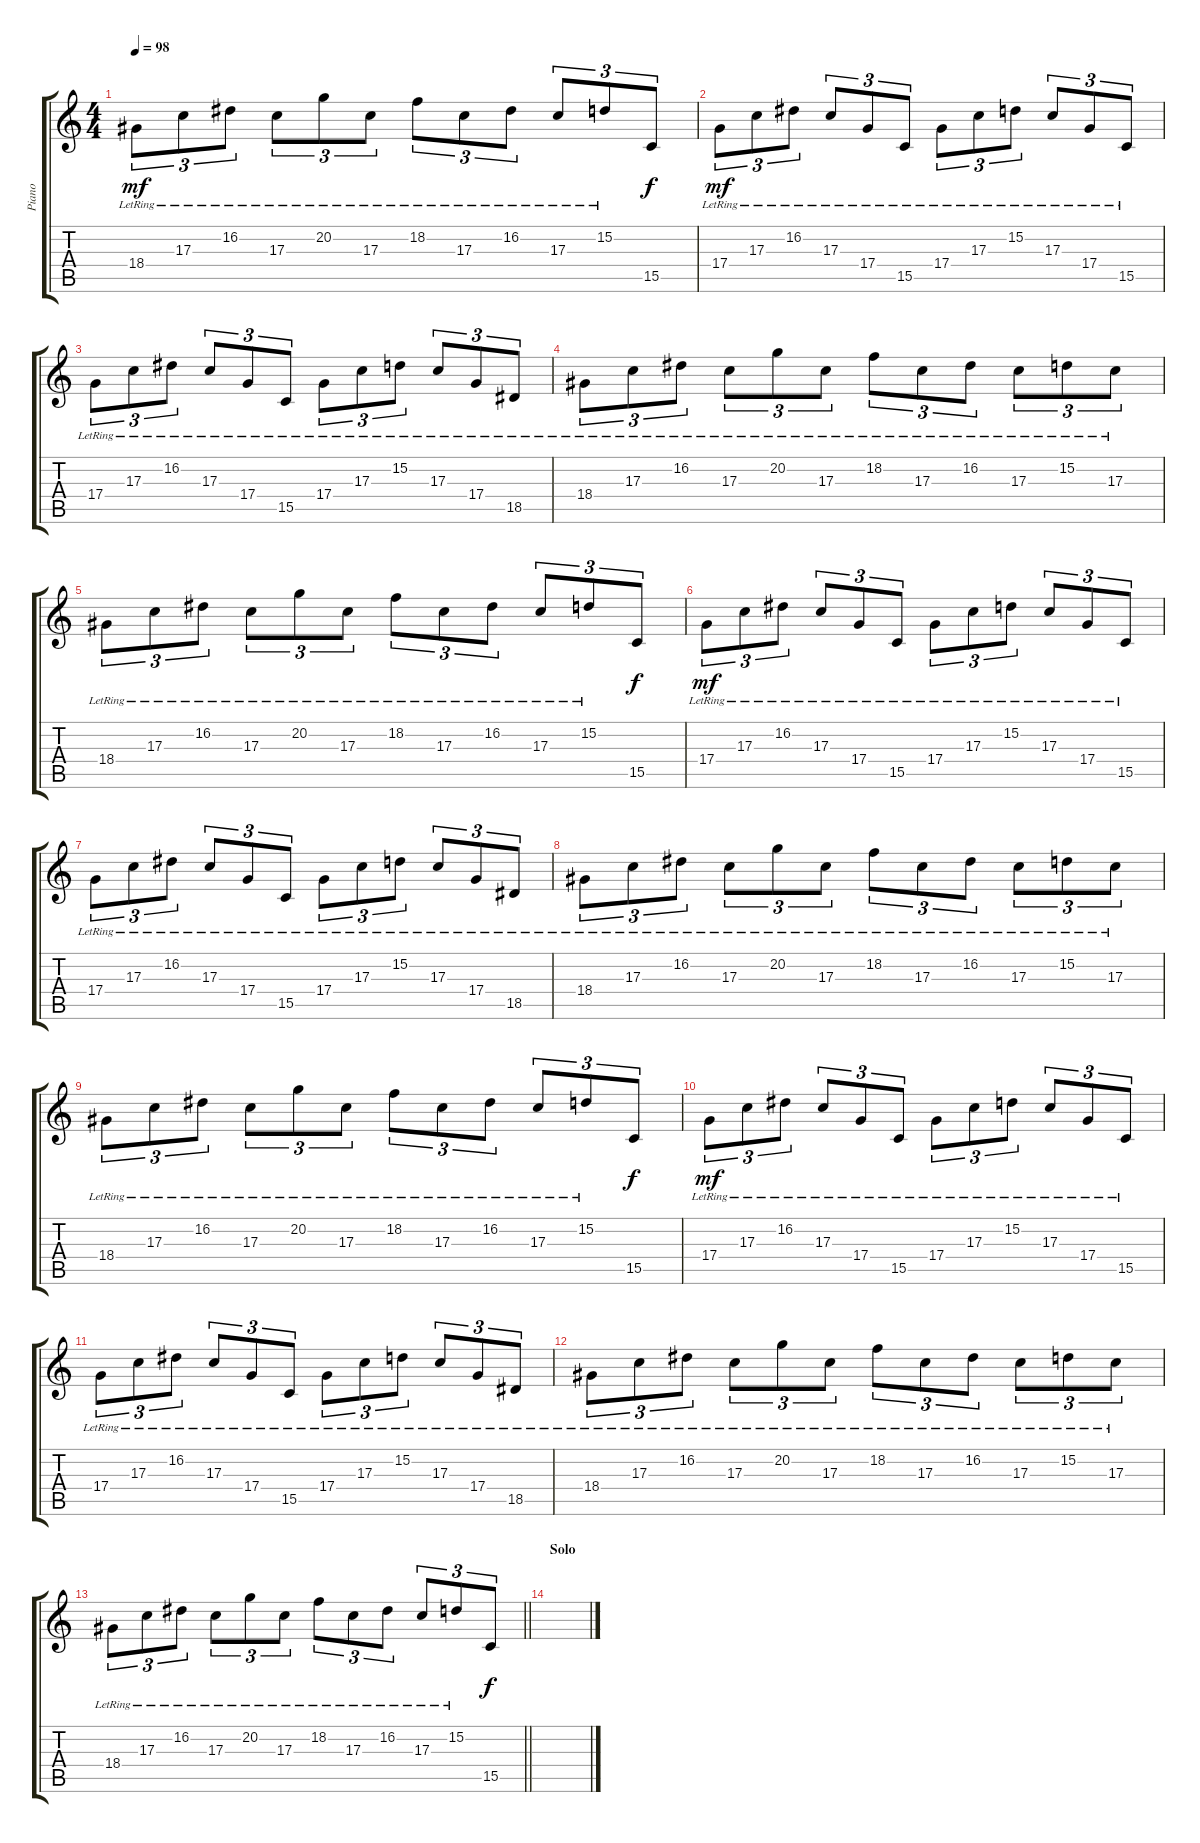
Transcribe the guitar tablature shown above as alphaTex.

\track ("Piano" "Piano") {instrument harpsichord}
\staff {score tabs}
\tuning (E4 B3 G3 D3 A2 E2) {hide}
\ts (4 4)
\tempo 98
\clef g2
\ks c
18.4{lr}.8{tu (3 2) dy mf} 17.3{lr}.8{tu (3 2)} 16.2{lr}.8{tu (3 2)} 17.3{lr}.8{tu (3 2)} 20.2{lr}.8{tu (3 2)} 17.3{lr}.8{tu (3 2)} 18.2{lr}.8{tu (3 2)} 17.3{lr}.8{tu (3 2)} 16.2{lr}.8{tu (3 2)} 17.3{lr}.8{tu (3 2)} 15.2{lr}.8{tu (3 2)} 15.5.8{tu (3 2) dy f} |
17.4{lr}.8{tu (3 2) dy mf} 17.3{lr}.8{tu (3 2)} 16.2{lr}.8{tu (3 2)} 17.3{lr}.8{tu (3 2)} 17.4{lr}.8{tu (3 2)} 15.5{lr}.8{tu (3 2)} 17.4{lr}.8{tu (3 2)} 17.3{lr}.8{tu (3 2)} 15.2{lr}.8{tu (3 2)} 17.3{lr}.8{tu (3 2)} 17.4{lr}.8{tu (3 2)} 15.5{lr}.8{tu (3 2)} |
17.4{lr}.8{tu (3 2)} 17.3{lr}.8{tu (3 2)} 16.2{lr}.8{tu (3 2)} 17.3{lr}.8{tu (3 2)} 17.4{lr}.8{tu (3 2)} 15.5{lr}.8{tu (3 2)} 17.4{lr}.8{tu (3 2)} 17.3{lr}.8{tu (3 2)} 15.2{lr}.8{tu (3 2)} 17.3{lr}.8{tu (3 2)} 17.4{lr}.8{tu (3 2)} 18.5{lr}.8{tu (3 2)} |
18.4{lr}.8{tu (3 2)} 17.3{lr}.8{tu (3 2)} 16.2{lr}.8{tu (3 2)} 17.3{lr}.8{tu (3 2)} 20.2{lr}.8{tu (3 2)} 17.3{lr}.8{tu (3 2)} 18.2{lr}.8{tu (3 2)} 17.3{lr}.8{tu (3 2)} 16.2{lr}.8{tu (3 2)} 17.3{lr}.8{tu (3 2)} 15.2{lr}.8{tu (3 2)} 17.3{lr}.8{tu (3 2)} |
18.4{lr}.8{tu (3 2)} 17.3{lr}.8{tu (3 2)} 16.2{lr}.8{tu (3 2)} 17.3{lr}.8{tu (3 2)} 20.2{lr}.8{tu (3 2)} 17.3{lr}.8{tu (3 2)} 18.2{lr}.8{tu (3 2)} 17.3{lr}.8{tu (3 2)} 16.2{lr}.8{tu (3 2)} 17.3{lr}.8{tu (3 2)} 15.2{lr}.8{tu (3 2)} 15.5.8{tu (3 2) dy f} |
17.4{lr}.8{tu (3 2) dy mf} 17.3{lr}.8{tu (3 2)} 16.2{lr}.8{tu (3 2)} 17.3{lr}.8{tu (3 2)} 17.4{lr}.8{tu (3 2)} 15.5{lr}.8{tu (3 2)} 17.4{lr}.8{tu (3 2)} 17.3{lr}.8{tu (3 2)} 15.2{lr}.8{tu (3 2)} 17.3{lr}.8{tu (3 2)} 17.4{lr}.8{tu (3 2)} 15.5{lr}.8{tu (3 2)} |
17.4{lr}.8{tu (3 2)} 17.3{lr}.8{tu (3 2)} 16.2{lr}.8{tu (3 2)} 17.3{lr}.8{tu (3 2)} 17.4{lr}.8{tu (3 2)} 15.5{lr}.8{tu (3 2)} 17.4{lr}.8{tu (3 2)} 17.3{lr}.8{tu (3 2)} 15.2{lr}.8{tu (3 2)} 17.3{lr}.8{tu (3 2)} 17.4{lr}.8{tu (3 2)} 18.5{lr}.8{tu (3 2)} |
18.4{lr}.8{tu (3 2)} 17.3{lr}.8{tu (3 2)} 16.2{lr}.8{tu (3 2)} 17.3{lr}.8{tu (3 2)} 20.2{lr}.8{tu (3 2)} 17.3{lr}.8{tu (3 2)} 18.2{lr}.8{tu (3 2)} 17.3{lr}.8{tu (3 2)} 16.2{lr}.8{tu (3 2)} 17.3{lr}.8{tu (3 2)} 15.2{lr}.8{tu (3 2)} 17.3{lr}.8{tu (3 2)} |
18.4{lr}.8{tu (3 2)} 17.3{lr}.8{tu (3 2)} 16.2{lr}.8{tu (3 2)} 17.3{lr}.8{tu (3 2)} 20.2{lr}.8{tu (3 2)} 17.3{lr}.8{tu (3 2)} 18.2{lr}.8{tu (3 2)} 17.3{lr}.8{tu (3 2)} 16.2{lr}.8{tu (3 2)} 17.3{lr}.8{tu (3 2)} 15.2{lr}.8{tu (3 2)} 15.5.8{tu (3 2) dy f} |
17.4{lr}.8{tu (3 2) dy mf} 17.3{lr}.8{tu (3 2)} 16.2{lr}.8{tu (3 2)} 17.3{lr}.8{tu (3 2)} 17.4{lr}.8{tu (3 2)} 15.5{lr}.8{tu (3 2)} 17.4{lr}.8{tu (3 2)} 17.3{lr}.8{tu (3 2)} 15.2{lr}.8{tu (3 2)} 17.3{lr}.8{tu (3 2)} 17.4{lr}.8{tu (3 2)} 15.5{lr}.8{tu (3 2)} |
17.4{lr}.8{tu (3 2)} 17.3{lr}.8{tu (3 2)} 16.2{lr}.8{tu (3 2)} 17.3{lr}.8{tu (3 2)} 17.4{lr}.8{tu (3 2)} 15.5{lr}.8{tu (3 2)} 17.4{lr}.8{tu (3 2)} 17.3{lr}.8{tu (3 2)} 15.2{lr}.8{tu (3 2)} 17.3{lr}.8{tu (3 2)} 17.4{lr}.8{tu (3 2)} 18.5{lr}.8{tu (3 2)} |
18.4{lr}.8{tu (3 2)} 17.3{lr}.8{tu (3 2)} 16.2{lr}.8{tu (3 2)} 17.3{lr}.8{tu (3 2)} 20.2{lr}.8{tu (3 2)} 17.3{lr}.8{tu (3 2)} 18.2{lr}.8{tu (3 2)} 17.3{lr}.8{tu (3 2)} 16.2{lr}.8{tu (3 2)} 17.3{lr}.8{tu (3 2)} 15.2{lr}.8{tu (3 2)} 17.3{lr}.8{tu (3 2)} |
\barLineRight lightlight
18.4{lr}.8{tu (3 2)} 17.3{lr}.8{tu (3 2)} 16.2{lr}.8{tu (3 2)} 17.3{lr}.8{tu (3 2)} 20.2{lr}.8{tu (3 2)} 17.3{lr}.8{tu (3 2)} 18.2{lr}.8{tu (3 2)} 17.3{lr}.8{tu (3 2)} 16.2{lr}.8{tu (3 2)} 17.3{lr}.8{tu (3 2)} 15.2{lr}.8{tu (3 2)} 15.5.8{tu (3 2) dy f} |
\section ("" "Solo")
